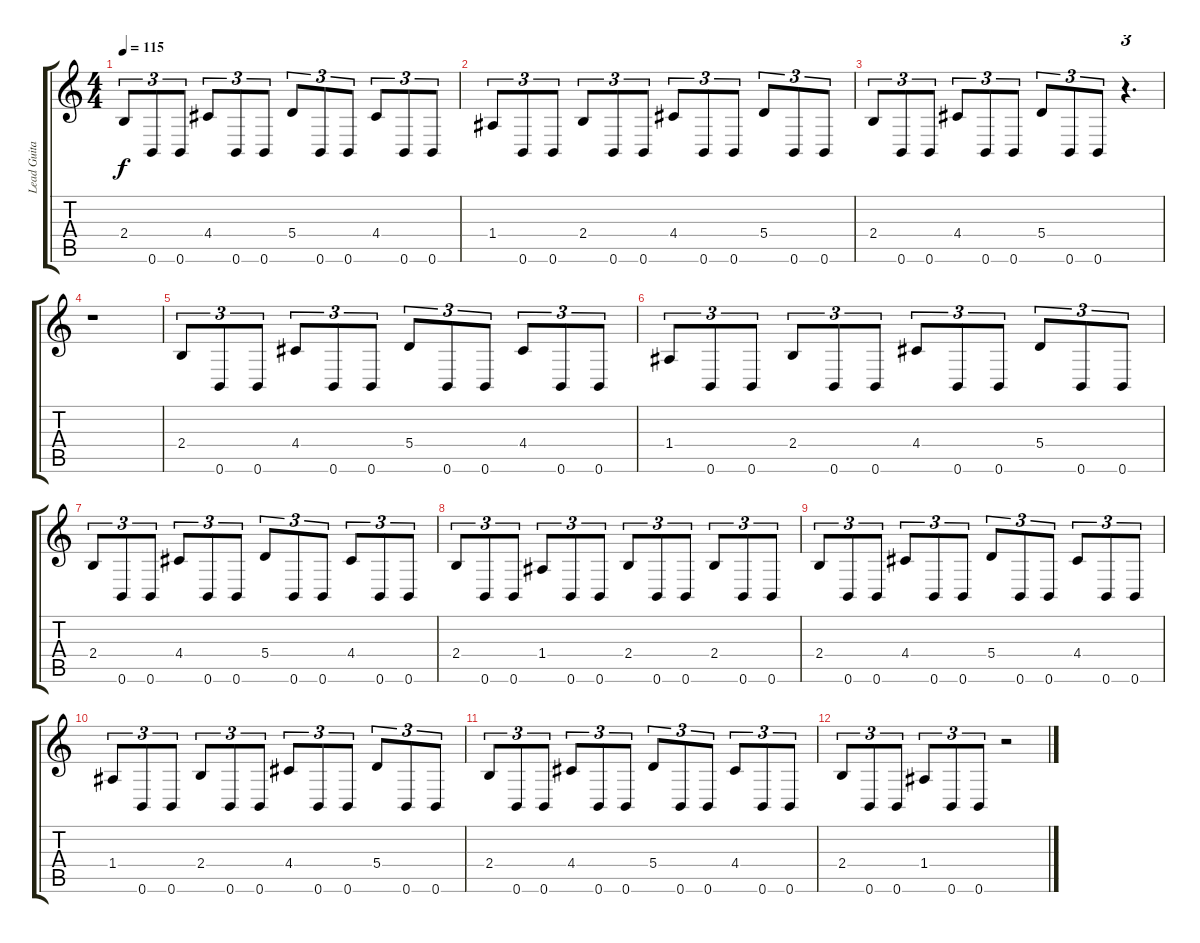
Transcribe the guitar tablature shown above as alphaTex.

\track ("Lead Guitar 1" "Lead Guita") {instrument distortionguitar}
\staff {score tabs}
\tuning (B3 Gb3 D3 A2 E2 B1) {hide}
\ts (4 4)
\tempo 115
\clef g2
\ks c
2.4.8{tu (3 2) dy f} 0.6.8{tu (3 2)} 0.6.8{tu (3 2)} 4.4.8{tu (3 2)} 0.6.8{tu (3 2)} 0.6.8{tu (3 2)} 5.4.8{tu (3 2)} 0.6.8{tu (3 2)} 0.6.8{tu (3 2)} 4.4.8{tu (3 2)} 0.6.8{tu (3 2)} 0.6.8{tu (3 2)} |
1.4.8{tu (3 2)} 0.6.8{tu (3 2)} 0.6.8{tu (3 2)} 2.4.8{tu (3 2)} 0.6.8{tu (3 2)} 0.6.8{tu (3 2)} 4.4.8{tu (3 2)} 0.6.8{tu (3 2)} 0.6.8{tu (3 2)} 5.4.8{tu (3 2)} 0.6.8{tu (3 2)} 0.6.8{tu (3 2)} |
2.4.8{tu (3 2)} 0.6.8{tu (3 2)} 0.6.8{tu (3 2)} 4.4.8{tu (3 2)} 0.6.8{tu (3 2)} 0.6.8{tu (3 2)} 5.4.8{tu (3 2)} 0.6.8{tu (3 2)} 0.6.8{tu (3 2)} r.4{d tu (3 2)} |
r.1 |
2.4.8{tu (3 2)} 0.6.8{tu (3 2)} 0.6.8{tu (3 2)} 4.4.8{tu (3 2)} 0.6.8{tu (3 2)} 0.6.8{tu (3 2)} 5.4.8{tu (3 2)} 0.6.8{tu (3 2)} 0.6.8{tu (3 2)} 4.4.8{tu (3 2)} 0.6.8{tu (3 2)} 0.6.8{tu (3 2)} |
1.4.8{tu (3 2)} 0.6.8{tu (3 2)} 0.6.8{tu (3 2)} 2.4.8{tu (3 2)} 0.6.8{tu (3 2)} 0.6.8{tu (3 2)} 4.4.8{tu (3 2)} 0.6.8{tu (3 2)} 0.6.8{tu (3 2)} 5.4.8{tu (3 2)} 0.6.8{tu (3 2)} 0.6.8{tu (3 2)} |
2.4.8{tu (3 2)} 0.6.8{tu (3 2)} 0.6.8{tu (3 2)} 4.4.8{tu (3 2)} 0.6.8{tu (3 2)} 0.6.8{tu (3 2)} 5.4.8{tu (3 2)} 0.6.8{tu (3 2)} 0.6.8{tu (3 2)} 4.4.8{tu (3 2)} 0.6.8{tu (3 2)} 0.6.8{tu (3 2)} |
2.4.8{tu (3 2)} 0.6.8{tu (3 2)} 0.6.8{tu (3 2)} 1.4.8{tu (3 2)} 0.6.8{tu (3 2)} 0.6.8{tu (3 2)} 2.4.8{tu (3 2)} 0.6.8{tu (3 2)} 0.6.8{tu (3 2)} 2.4.8{tu (3 2)} 0.6.8{tu (3 2)} 0.6.8{tu (3 2)} |
2.4.8{tu (3 2)} 0.6.8{tu (3 2)} 0.6.8{tu (3 2)} 4.4.8{tu (3 2)} 0.6.8{tu (3 2)} 0.6.8{tu (3 2)} 5.4.8{tu (3 2)} 0.6.8{tu (3 2)} 0.6.8{tu (3 2)} 4.4.8{tu (3 2)} 0.6.8{tu (3 2)} 0.6.8{tu (3 2)} |
1.4.8{tu (3 2)} 0.6.8{tu (3 2)} 0.6.8{tu (3 2)} 2.4.8{tu (3 2)} 0.6.8{tu (3 2)} 0.6.8{tu (3 2)} 4.4.8{tu (3 2)} 0.6.8{tu (3 2)} 0.6.8{tu (3 2)} 5.4.8{tu (3 2)} 0.6.8{tu (3 2)} 0.6.8{tu (3 2)} |
2.4.8{tu (3 2)} 0.6.8{tu (3 2)} 0.6.8{tu (3 2)} 4.4.8{tu (3 2)} 0.6.8{tu (3 2)} 0.6.8{tu (3 2)} 5.4.8{tu (3 2)} 0.6.8{tu (3 2)} 0.6.8{tu (3 2)} 4.4.8{tu (3 2)} 0.6.8{tu (3 2)} 0.6.8{tu (3 2)} |
2.4.8{tu (3 2)} 0.6.8{tu (3 2)} 0.6.8{tu (3 2)} 1.4.8{tu (3 2)} 0.6.8{tu (3 2)} 0.6.8{tu (3 2)} r.2
